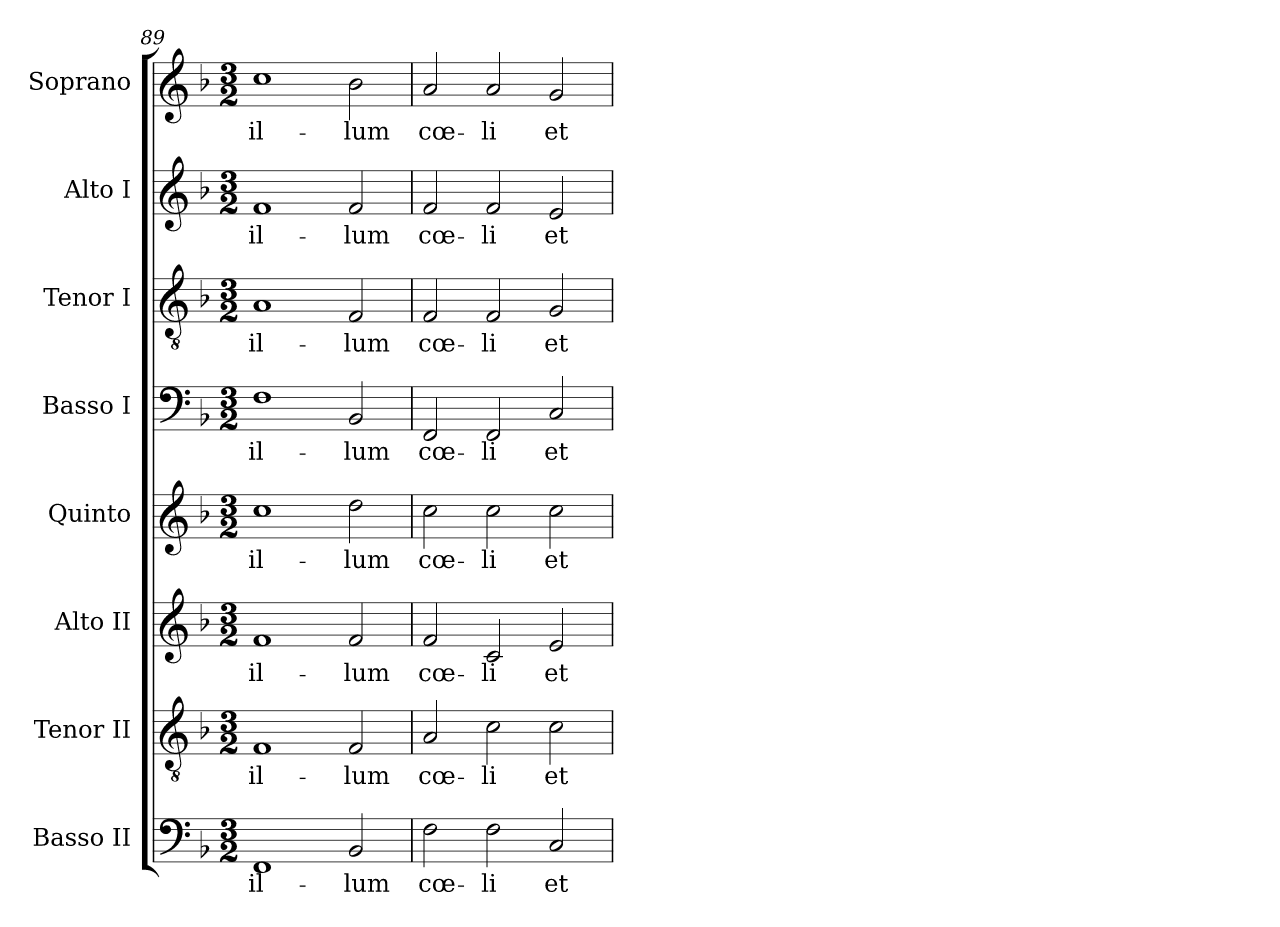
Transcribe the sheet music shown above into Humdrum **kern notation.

**kern	**text	**kern	**text	**kern	**text	**kern	**text	**kern	**text	**kern	**text	**kern	**text	**kern	**text
*part8	*part8	*part7	*part7	*part6	*part6	*part5	*part5	*part4	*part4	*part3	*part3	*part2	*part2	*part1	*part1
*staff8	*staff8	*staff7	*staff7	*staff6	*staff6	*staff5	*staff5	*staff4	*staff4	*staff3	*staff3	*staff2	*staff2	*staff1	*staff1
*I"Basso II	*	*I"Tenor II	*	*I"Alto II	*	*I"Quinto	*	*I"Basso I	*	*I"Tenor I	*	*I"Alto I	*	*I"Soprano	*
*I'B. 2	*	*I'T. 2	*	*I'A. 2	*	*I'Q.	*	*I'B. 1	*	*I'T. 1	*	*I'A. 1	*	*I'S.	*
*clefF4	*	*clefGv2	*	*clefG2	*	*clefG2	*	*clefF4	*	*clefGv2	*	*clefG2	*	*clefG2	*
*	*	*ITrd7c12	*	*	*	*	*	*	*	*ITrd7c12	*	*	*	*	*
*k[b-]	*	*k[b-]	*	*k[b-]	*	*k[b-]	*	*k[b-]	*	*k[b-]	*	*k[b-]	*	*k[b-]	*
*F:	*	*F:	*	*F:	*	*F:	*	*F:	*	*F:	*	*F:	*	*F:	*
*M3/2	*	*M3/2	*	*M3/2	*	*M3/2	*	*M3/2	*	*M3/2	*	*M3/2	*	*M3/2	*
=89	=89	=89	=89	=89	=89	=89	=89	=89	=89	=89	=89	=89	=89	=89	=89
!	!LO:LY:b:color=#000000	!	!	!	!	!	!	!	!	!	!	!	!	!	!
!	!	!	!LO:LY:b:color=#000000	!	!	!	!	!	!	!	!	!	!	!	!
!	!	!	!	!	!LO:LY:b:color=#000000	!	!	!	!	!	!	!	!	!	!
!	!	!	!	!	!	!	!LO:LY:b:color=#000000	!	!	!	!	!	!	!	!
!	!	!	!	!	!	!	!	!	!LO:LY:b:color=#000000	!	!	!	!	!	!
!	!	!	!	!	!	!	!	!	!	!	!LO:LY:b:color=#000000	!	!	!	!
!	!	!	!	!	!	!	!	!	!	!	!	!	!LO:LY:b:color=#000000	!	!
!	!	!	!	!	!	!	!	!	!	!	!	!	!	!	!LO:LY:b:color=#000000
1FFi	il-	1FFi	il-	1fi	il-	1cci	il-	1Fi	il-	1AAi	il-	1fi	il-	1cci	il-
!	!LO:LY:b:color=#000000	!	!	!	!	!	!	!	!	!	!	!	!	!	!
!	!	!	!LO:LY:b:color=#000000	!	!	!	!	!	!	!	!	!	!	!	!
!	!	!	!	!	!LO:LY:b:color=#000000	!	!	!	!	!	!	!	!	!	!
!	!	!	!	!	!	!	!LO:LY:b:color=#000000	!	!	!	!	!	!	!	!
!	!	!	!	!	!	!	!	!	!LO:LY:b:color=#000000	!	!	!	!	!	!
!	!	!	!	!	!	!	!	!	!	!	!LO:LY:b:color=#000000	!	!	!	!
!	!	!	!	!	!	!	!	!	!	!	!	!	!LO:LY:b:color=#000000	!	!
!	!	!	!	!	!	!	!	!	!	!	!	!	!	!	!LO:LY:b:color=#000000
2BB-i/	-lum	2FFi/	-lum	2fi/	-lum	2ddi\	-lum	2BB-i/	-lum	2FFi/	-lum	2fi/	-lum	2b-i\	-lum
=90	=90	=90	=90	=90	=90	=90	=90	=90	=90	=90	=90	=90	=90	=90	=90
!	!LO:LY:b:color=#000000	!	!	!	!	!	!	!	!	!	!	!	!	!	!
!	!	!	!LO:LY:b:color=#000000	!	!	!	!	!	!	!	!	!	!	!	!
!	!	!	!	!	!LO:LY:b:color=#000000	!	!	!	!	!	!	!	!	!	!
!	!	!	!	!	!	!	!LO:LY:b:color=#000000	!	!	!	!	!	!	!	!
!	!	!	!	!	!	!	!	!	!LO:LY:b:color=#000000	!	!	!	!	!	!
!	!	!	!	!	!	!	!	!	!	!	!LO:LY:b:color=#000000	!	!	!	!
!	!	!	!	!	!	!	!	!	!	!	!	!	!LO:LY:b:color=#000000	!	!
!	!	!	!	!	!	!	!	!	!	!	!	!	!	!	!LO:LY:b:color=#000000
2Fi\	cœ-	2AAi/	cœ-	2fi/	cœ-	2cci\	cœ-	2FFi/	cœ-	2FFi/	cœ-	2fi/	cœ-	2ai/	cœ-
!	!LO:LY:b:color=#000000	!	!	!	!	!	!	!	!	!	!	!	!	!	!
!	!	!	!LO:LY:b:color=#000000	!	!	!	!	!	!	!	!	!	!	!	!
!	!	!	!	!	!LO:LY:b:color=#000000	!	!	!	!	!	!	!	!	!	!
!	!	!	!	!	!	!	!LO:LY:b:color=#000000	!	!	!	!	!	!	!	!
!	!	!	!	!	!	!	!	!	!LO:LY:b:color=#000000	!	!	!	!	!	!
!	!	!	!	!	!	!	!	!	!	!	!LO:LY:b:color=#000000	!	!	!	!
!	!	!	!	!	!	!	!	!	!	!	!	!	!LO:LY:b:color=#000000	!	!
!	!	!	!	!	!	!	!	!	!	!	!	!	!	!	!LO:LY:b:color=#000000
2Fi\	-li	2Ci\	-li	2ci/	-li	2cci\	-li	2FFi/	-li	2FFi/	-li	2fi/	-li	2ai/	-li
!	!LO:LY:b:color=#000000	!	!	!	!	!	!	!	!	!	!	!	!	!	!
!	!	!	!LO:LY:b:color=#000000	!	!	!	!	!	!	!	!	!	!	!	!
!	!	!	!	!	!LO:LY:b:color=#000000	!	!	!	!	!	!	!	!	!	!
!	!	!	!	!	!	!	!LO:LY:b:color=#000000	!	!	!	!	!	!	!	!
!	!	!	!	!	!	!	!	!	!LO:LY:b:color=#000000	!	!	!	!	!	!
!	!	!	!	!	!	!	!	!	!	!	!LO:LY:b:color=#000000	!	!	!	!
!	!	!	!	!	!	!	!	!	!	!	!	!	!LO:LY:b:color=#000000	!	!
!	!	!	!	!	!	!	!	!	!	!	!	!	!	!	!LO:LY:b:color=#000000
2Ci/	et	2Ci\	et	2ei/	et	2cci\	et	2Ci/	et	2GGi/	et	2ei/	et	2gi/	et
=	=	=	=	=	=	=	=	=	=	=	=	=	=	=	=
*-	*-	*-	*-	*-	*-	*-	*-	*-	*-	*-	*-	*-	*-	*-	*-
